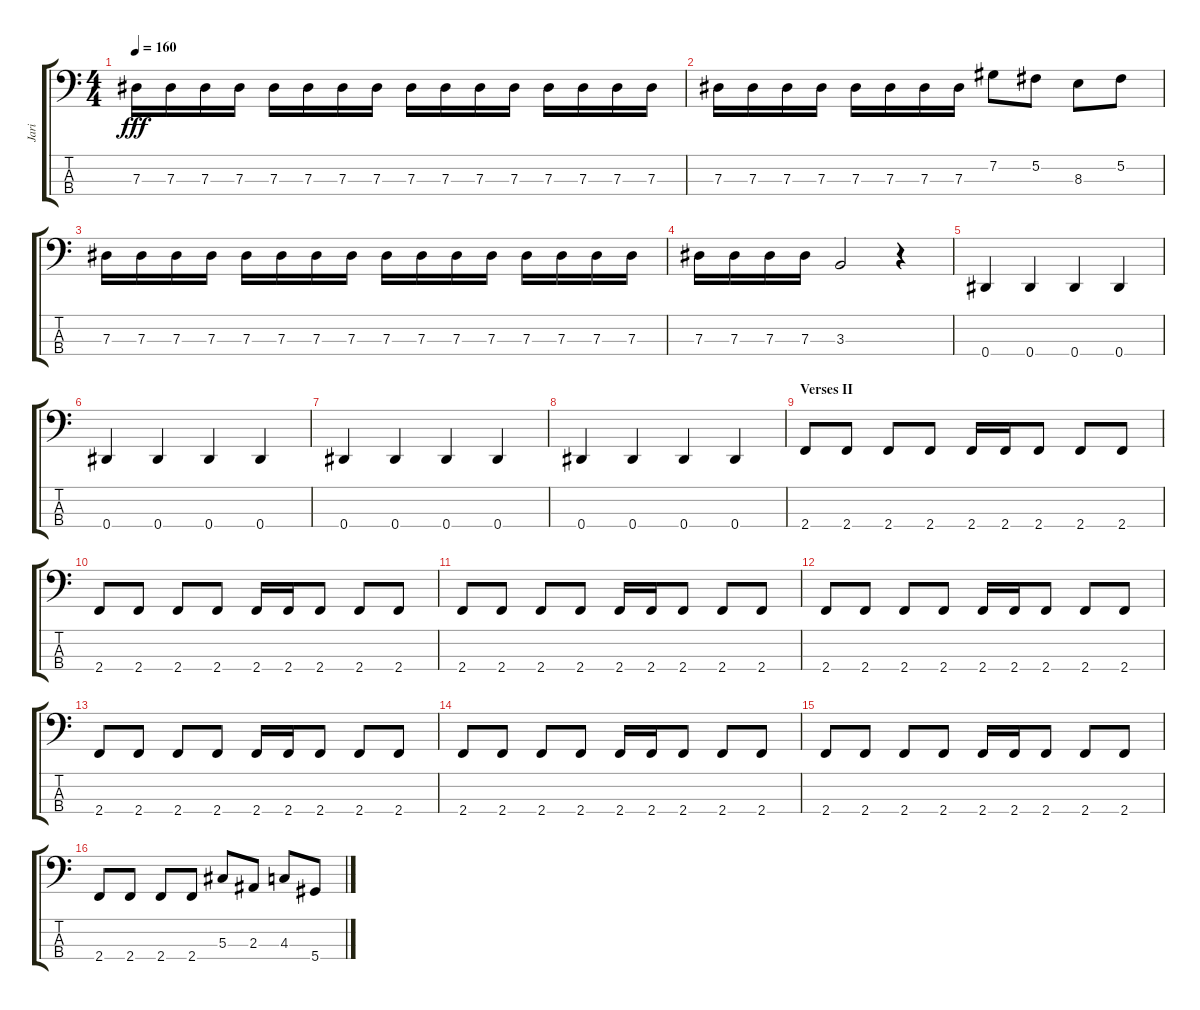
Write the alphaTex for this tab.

\track ("Jari" "Jari") {instrument electricbassfinger}
\staff {score tabs}
\tuning (Gb2 Db2 Ab1 Eb1) {hide}
\ts (4 4)
\tempo 160
\clef f4
\ks c
7.3.16{dy fff} 7.3.16 7.3.16 7.3.16 7.3.16 7.3.16 7.3.16 7.3.16 7.3.16 7.3.16 7.3.16 7.3.16 7.3.16 7.3.16 7.3.16 7.3.16 |
7.3.16 7.3.16 7.3.16 7.3.16 7.3.16 7.3.16 7.3.16 7.3.16 7.2.8 5.2.8 8.3.8 5.2.8 |
7.3.16 7.3.16 7.3.16 7.3.16 7.3.16 7.3.16 7.3.16 7.3.16 7.3.16 7.3.16 7.3.16 7.3.16 7.3.16 7.3.16 7.3.16 7.3.16 |
7.3.16 7.3.16 7.3.16 7.3.16 3.3.2 r.4 |
0.4.4 0.4.4 0.4.4 0.4.4 |
0.4.4 0.4.4 0.4.4 0.4.4 |
0.4.4 0.4.4 0.4.4 0.4.4 |
0.4.4 0.4.4 0.4.4 0.4.4 |
\section ("" "Verses II")
2.4.8 2.4.8 2.4.8 2.4.8 2.4.16 2.4.16 2.4.8 2.4.8 2.4.8 |
2.4.8 2.4.8 2.4.8 2.4.8 2.4.16 2.4.16 2.4.8 2.4.8 2.4.8 |
2.4.8 2.4.8 2.4.8 2.4.8 2.4.16 2.4.16 2.4.8 2.4.8 2.4.8 |
2.4.8 2.4.8 2.4.8 2.4.8 2.4.16 2.4.16 2.4.8 2.4.8 2.4.8 |
2.4.8 2.4.8 2.4.8 2.4.8 2.4.16 2.4.16 2.4.8 2.4.8 2.4.8 |
2.4.8 2.4.8 2.4.8 2.4.8 2.4.16 2.4.16 2.4.8 2.4.8 2.4.8 |
2.4.8 2.4.8 2.4.8 2.4.8 2.4.16 2.4.16 2.4.8 2.4.8 2.4.8 |
2.4.8 2.4.8 2.4.8 2.4.8 5.3.8 2.3.8 4.3.8 5.4.8
